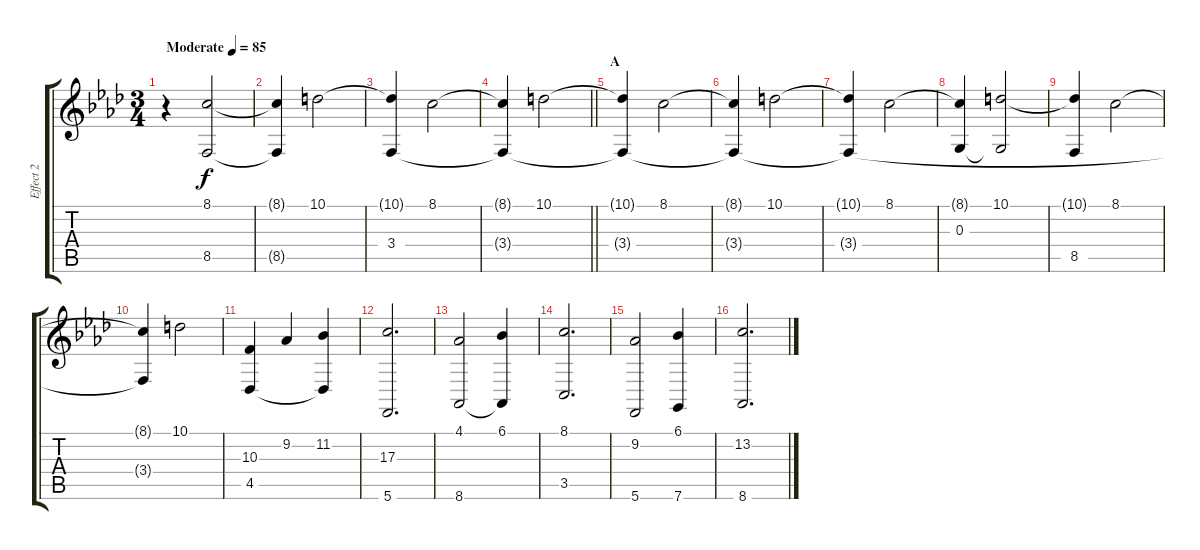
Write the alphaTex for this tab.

\track ("Effect 2" "Effect 2") {instrument fx7echoes}
\staff {score tabs}
\tuning (E4 B3 G3 D3 A2 C2) {hide}
\ts (3 4)
\tempo (85 "Moderate")
\clef g2
\ks fminor
r.4{dy f instrument fx7echoes} (8.1 8.5).2{volume 3} |
(8.1{t} 8.5{t}).4 10.1.2 |
(10.1{t} 3.4).4 8.1.2 |
\barLineRight lightlight
(8.1{t} 3.4{t}).4 10.1.2 |
\section ("" "A")
(10.1{t} 3.4{t}).4 8.1.2 |
(8.1{t} 3.4{t}).4 10.1.2 |
(10.1{t} 3.4{t}).4 8.1.2 |
(8.1{t} 0.3).4 (10.1 0.3{t}).2 |
(10.1{t} 8.5).4 8.1.2 |
(8.1{t} 3.4{t}).4 10.1.2 |
(10.3 4.5).4 9.2.4 (11.2 4.5{t}).4 |
(17.3 5.6).2{d} |
(4.1 8.6).2 (6.1 8.6{t}).4 |
(8.1 3.5).2{d} |
(9.2 5.6).2 (6.1 7.6).4 |
(13.2 8.6).2{d}
